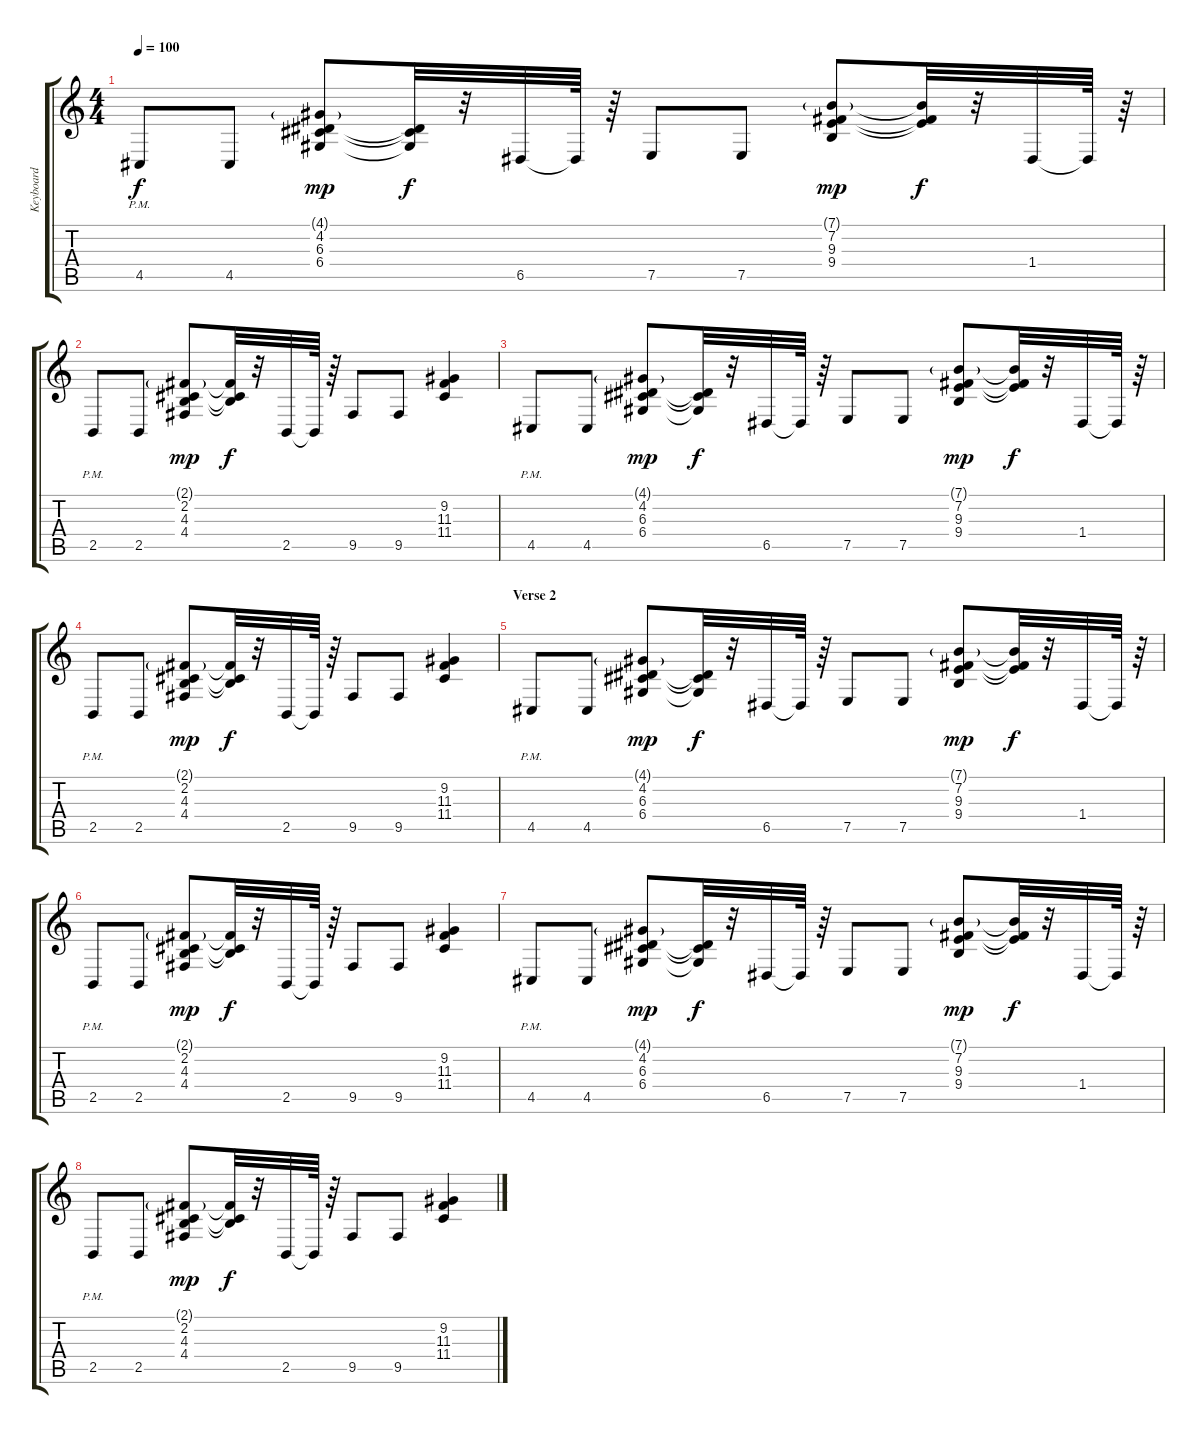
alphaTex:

\track ("Keyboard" "Keyboard") {instrument brightacousticpiano}
\staff {score tabs}
\tuning (E4 B3 G3 D3 A2 E2) {hide}
\ts (4 4)
\tempo 100
\clef g2
\ks c
4.5{pm}.8{dy f} 4.5.8 (4.1{g} 4.2 6.3 6.4).8{dy mp} (4.2{t} 6.3{t} 6.4{t}).32{dy f} r.32 6.5.32 6.5{t}.64 r.64 7.5.8 7.5.8 (7.1{g} 7.2 9.3 9.4).8{dy mp} (7.1{t} 7.2{t} 9.3{t}).32{dy f} r.32 1.4.32 1.4{t}.64 r.64 |
2.5{pm}.8 2.5.8 (2.1{g} 2.2 4.3 4.4).8{dy mp} (2.1{t} 2.2{t} 4.3{t}).32{dy f} r.32 2.5.32 2.5{t}.64 r.64 9.5.8 9.5.8 (9.2 11.3 11.4).4 |
4.5{pm}.8 4.5.8 (4.1{g} 4.2 6.3 6.4).8{dy mp} (4.2{t} 6.3{t} 6.4{t}).32{dy f} r.32 6.5.32 6.5{t}.64 r.64 7.5.8 7.5.8 (7.1{g} 7.2 9.3 9.4).8{dy mp} (7.1{t} 7.2{t} 9.3{t}).32{dy f} r.32 1.4.32 1.4{t}.64 r.64 |
2.5{pm}.8 2.5.8 (2.1{g} 2.2 4.3 4.4).8{dy mp} (2.1{t} 2.2{t} 4.3{t}).32{dy f} r.32 2.5.32 2.5{t}.64 r.64 9.5.8 9.5.8 (9.2 11.3 11.4).4 |
\section ("" "Verse 2")
4.5{pm}.8 4.5.8 (4.1{g} 4.2 6.3 6.4).8{dy mp} (4.2{t} 6.3{t} 6.4{t}).32{dy f} r.32 6.5.32 6.5{t}.64 r.64 7.5.8 7.5.8 (7.1{g} 7.2 9.3 9.4).8{dy mp} (7.1{t} 7.2{t} 9.3{t}).32{dy f} r.32 1.4.32 1.4{t}.64 r.64 |
2.5{pm}.8 2.5.8 (2.1{g} 2.2 4.3 4.4).8{dy mp} (2.1{t} 2.2{t} 4.3{t}).32{dy f} r.32 2.5.32 2.5{t}.64 r.64 9.5.8 9.5.8 (9.2 11.3 11.4).4 |
4.5{pm}.8 4.5.8 (4.1{g} 4.2 6.3 6.4).8{dy mp} (4.2{t} 6.3{t} 6.4{t}).32{dy f} r.32 6.5.32 6.5{t}.64 r.64 7.5.8 7.5.8 (7.1{g} 7.2 9.3 9.4).8{dy mp} (7.1{t} 7.2{t} 9.3{t}).32{dy f} r.32 1.4.32 1.4{t}.64 r.64 |
2.5{pm}.8 2.5.8 (2.1{g} 2.2 4.3 4.4).8{dy mp} (2.1{t} 2.2{t} 4.3{t}).32{dy f} r.32 2.5.32 2.5{t}.64 r.64 9.5.8 9.5.8 (9.2 11.3 11.4).4
